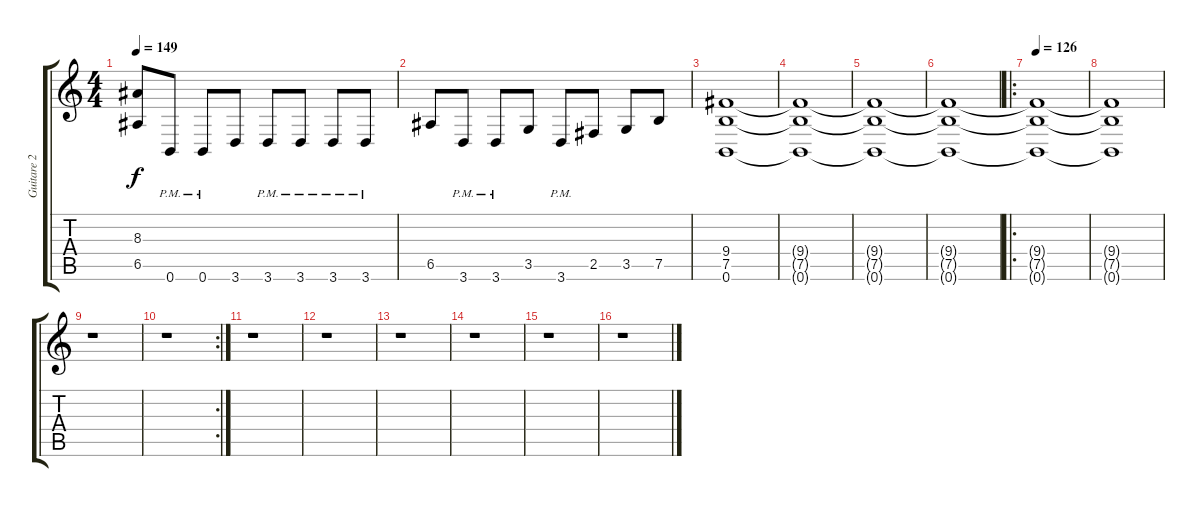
\track ("Guitare 2" "Guitare 2") {instrument distortionguitar}
\staff {score tabs}
\tuning (B3 Gb3 D3 A2 E2 B1) {hide}
\ts (4 4)
\tempo 149
\clef g2
\ks c
(8.3 6.5).8{dy f} 0.6{pm}.8 0.6{pm}.8 3.6.8 3.6{pm}.8 3.6{pm}.8 3.6{pm}.8 3.6{pm}.8 |
6.5.8 3.6{pm}.8 3.6{pm}.8 3.5.8 3.6{pm}.8 2.5.8 3.5.8 7.5.8 |
(9.4 7.5 0.6).1 |
(9.4{t} 7.5{t} 0.6{t}).1 |
(9.4{t} 7.5{t} 0.6{t}).1 |
(9.4{t} 7.5{t} 0.6{t}).1 |
\ro
\tempo 126
(9.4{t} 7.5{t} 0.6{t}).1 |
(9.4{t} 7.5{t} 0.6{t}).1 |
r.1 |
\rc 2
r.1 |
r.1 |
r.1 |
r.1 |
r.1 |
r.1 |
r.1
